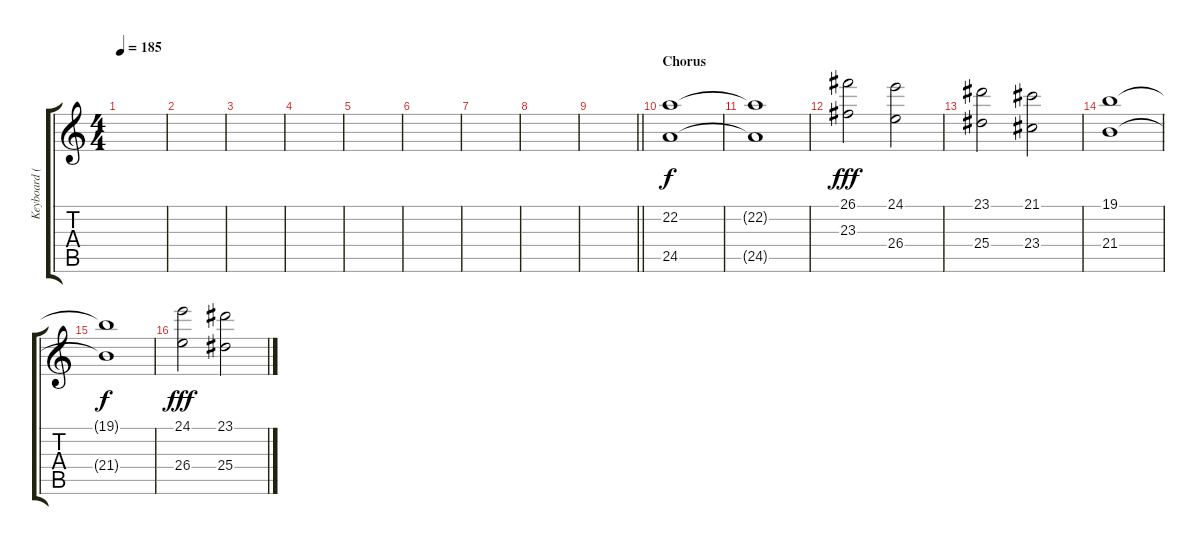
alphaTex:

\track ("Keyboard (Ovie)" "Keyboard (") {instrument stringensemble1}
\staff {score tabs}
\tuning (E4 B3 G3 D3 A2 E2) {hide}
\ts (4 4)
\tempo 185
\clef g2
\ks c
|
|
|
|
|
|
|
|
\barLineRight lightlight
|
\section ("" "Chorus")
(22.2 24.5).1 |
(22.2{t} 24.5{t}).1{dy f} |
(26.1 23.3).2{dy fff} (24.1 26.4).2 |
(23.1 25.4).2 (21.1 23.4).2 |
(19.1 21.4).1 |
(19.1{t} 21.4{t}).1{dy f} |
(24.1 26.4).2{dy fff} (23.1 25.4).2
